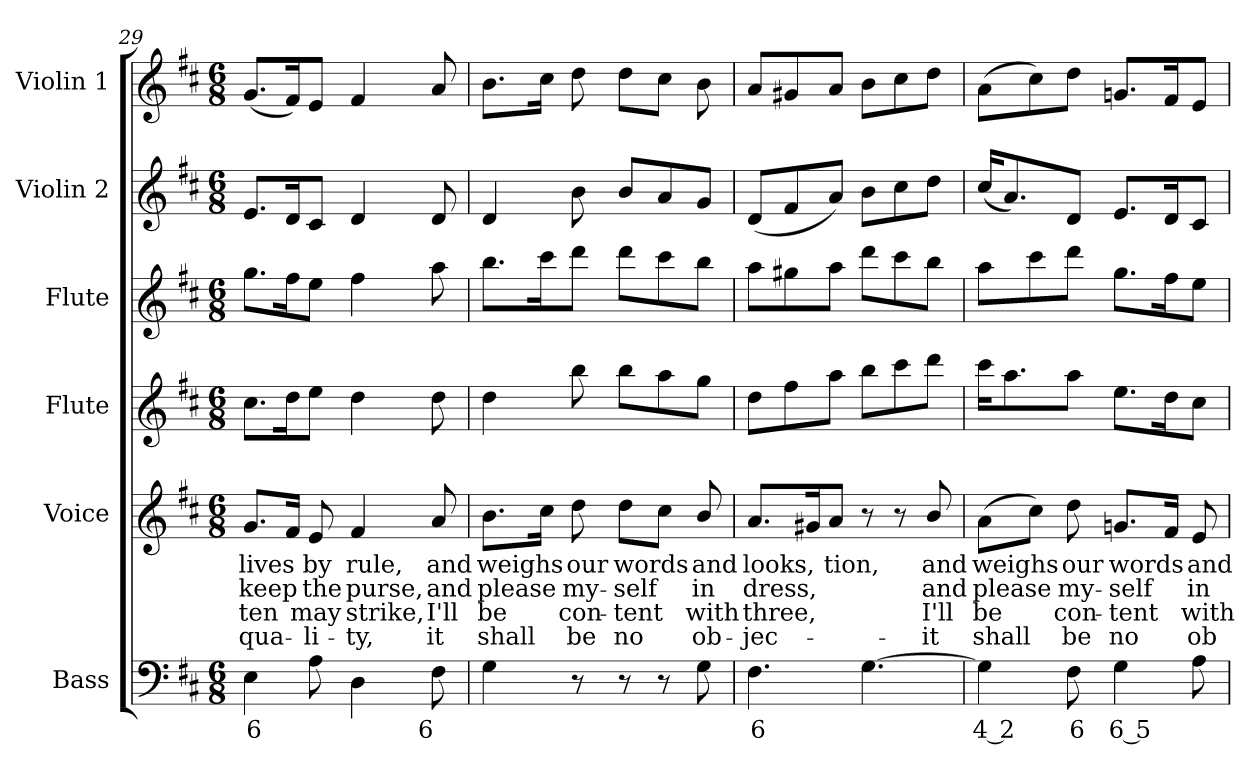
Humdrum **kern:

**kern	**text	**kern	**text	**text	**text	**text	**kern	**kern	**kern	**kern
*part6	*part6	*part5	*part5	*part5	*part5	*part5	*part4	*part3	*part2	*part1
*staff6	*staff6	*staff5	*staff5	*staff5	*staff5	*staff5	*staff4	*staff3	*staff2	*staff1
*I"Bass	*	*I"Voice	*	*	*	*	*I"Flute	*I"Flute	*I"Violin 2	*I"Violin 1
*	*	*I'V.	*	*	*	*	*I'Fl.	*I'Fl.	*I'Vln. 2	*I'Vln. 1
!!LO:PB:g=z
*clefF4	*	*clefG2	*	*	*	*	*clefG2	*clefG2	*clefG2	*clefG2
*k[f#c#]	*	*k[f#c#]	*	*	*	*	*k[f#c#]	*k[f#c#]	*k[f#c#]	*k[f#c#]
*D:	*	*D:	*	*	*	*	*D:	*D:	*D:	*D:
*M6/8	*	*M6/8	*	*	*	*	*M6/8	*M6/8	*M6/8	*M6/8
=29	=29	=29	=29	=29	=29	=29	=29	=29	=29	=29
!	!LO:LY:b:color=#000000	!	!	!	!	!	!	!	!	!
!	!	!	!LO:LY:b:color=#000000	!LO:LY:b:color=#000000	!LO:LY:b:color=#000000	!LO:LY:b:color=#000000	!	!	!	!
4Ei\	6	8.gi/L	lives	keep	ten	qua-	8.cc#i\L	8.ggi\L	8.ei/L	(8.gi/L
.	.	16f#i/Jk	.	.	.	.	16ddi\k	16ff#i\k	16di/k	16f#i/k)
!	!	!	!LO:LY:b:color=#000000	!LO:LY:b:color=#000000	!LO:LY:b:color=#000000	!LO:LY:b:color=#000000	!	!	!	!
8Ai\	.	8ei/	by	the	may	-li-	8eei\J	8eei\J	8c#i/J	8ei/J
!	!	!	!LO:LY:b:color=#000000	!LO:LY:b:color=#000000	!LO:LY:b:color=#000000	!LO:LY:b:color=#000000	!	!	!	!
4Di\	.	4f#i/	rule,	purse,	strike,	-ty,	4ddi\	4ff#i\	4di/	4f#i/
!	!LO:LY:b:color=#000000	!	!	!	!	!	!	!	!	!
!	!	!	!LO:LY:b:color=#000000	!LO:LY:b:color=#000000	!LO:LY:b:color=#000000	!LO:LY:b:color=#000000	!	!	!	!
8F#i\	6	8ai/	and	and	I'll	it	8ddi\	8aai\	8di/	8ai/
=30	=30	=30	=30	=30	=30	=30	=30	=30	=30	=30
!	!	!	!LO:LY:b:color=#000000	!LO:LY:b:color=#000000	!LO:LY:b:color=#000000	!LO:LY:b:color=#000000	!	!	!	!
4Gi\	.	8.bi\L	weighs	please	be	shall	4ddi\	8.bbi\L	4di/	8.bi\L
.	.	16cc#i\Jk	.	.	.	.	.	16ccc#i\k	.	16cc#i\Jk
!	!	!	!LO:LY:b:color=#000000	!LO:LY:b:color=#000000	!LO:LY:b:color=#000000	!LO:LY:b:color=#000000	!	!	!	!
8r	.	8ddi\	our	my-	con-	be	8bbi\	8dddi\J	8bi\	8ddi\
!	!	!	!LO:LY:b:color=#000000	!LO:LY:b:color=#000000	!LO:LY:b:color=#000000	!LO:LY:b:color=#000000	!	!	!	!
8r	.	8ddi\L	words	-self	-tent	no	8bbi\L	8dddi\L	8bi/L	8ddi\L
8r	.	8cc#i\J	.	.	.	.	8aai\	8ccc#i\	8ai/	8cc#i\J
!	!	!	!LO:LY:b:color=#000000	!LO:LY:b:color=#000000	!LO:LY:b:color=#000000	!LO:LY:b:color=#000000	!	!	!	!
8Gi\	.	8bi/	and	in	with	ob-	8ggi\J	8bbi\J	8gi/J	8bi\
=31	=31	=31	=31	=31	=31	=31	=31	=31	=31	=31
!	!LO:LY:b:color=#000000	!	!	!	!	!	!	!	!	!
!	!	!	!LO:LY:b:color=#000000	!LO:LY:b:color=#000000	!LO:LY:b:color=#000000	!LO:LY:b:color=#000000	!	!	!	!
4.F#i\	6	8.ai/L	looks,	dress,	three,	-jec-	8ddi\L	8aai\L	(8di/L	8ai/L
.	.	.	.	.	.	.	8ff#i\	8gg#Xi\	8f#i/	8g#Xi/
.	.	16g#Xi/k	.	.	.	.	.	.	.	.
!	!	!	!LO:LY:b:color=#000000	!	!	!	!	!	!	!
.	.	8ai/J	-tion,	.	.	.	8aai\J	8aai\J	8ai/J)	8ai/J
[4.Gi\	.	8r	.	.	.	.	8bbi\L	8dddi\L	8bi\L	8bi\L
.	.	8r	.	.	.	.	8ccc#i\	8ccc#i\	8cc#i\	8cc#i\
!	!	!	!LO:LY:b:color=#000000	!LO:LY:b:color=#000000	!LO:LY:b:color=#000000	!LO:LY:b:color=#000000	!	!	!	!
.	.	8bi/	and	and	I'll	it	8dddi\J	8bbi\J	8ddi\J	8ddi\J
=32	=32	=32	=32	=32	=32	=32	=32	=32	=32	=32
!	!LO:LY:b:color=#000000	!	!	!	!	!	!	!	!	!
!	!	!	!LO:LY:b:color=#000000	!LO:LY:b:color=#000000	!LO:LY:b:color=#000000	!LO:LY:b:color=#000000	!	!	!	!
4Gi\]	4 2	(8ai\L	weighs	please	be	shall	16ccc#i\KL	8aai\L	(16cc#i/KL	(8ai\L
.	.	.	.	.	.	.	8.aai\	.	8.ai/)	.
.	.	8cc#i\J)	.	.	.	.	.	8ccc#i\	.	8cc#i\)
!	!LO:LY:b:color=#000000	!	!	!	!	!	!	!	!	!
!	!	!	!LO:LY:b:color=#000000	!LO:LY:b:color=#000000	!LO:LY:b:color=#000000	!LO:LY:b:color=#000000	!	!	!	!
8F#i\	6	8ddi\	our	my-	con-	be	8aai\J	8dddi\J	8di/J	8ddi\J
!	!LO:LY:b:color=#000000	!	!	!	!	!	!	!	!	!
!	!	!	!LO:LY:b:color=#000000	!LO:LY:b:color=#000000	!LO:LY:b:color=#000000	!LO:LY:b:color=#000000	!	!	!	!
4Gi\	6 5	8.gni/L	words	-self	-tent	no	8.eei\L	8.ggi\L	8.ei/L	8.gni/L
.	.	16f#i/Jk	.	.	.	.	16ddi\k	16ff#i\k	16di/k	16f#i/k
!	!	!	!LO:LY:b:color=#000000	!LO:LY:b:color=#000000	!LO:LY:b:color=#000000	!LO:LY:b:color=#000000	!	!	!	!
8Ai\	.	8ei/	and	in	with	ob-	8cc#i\J	8eei\J	8c#i/J	8ei/J
=	=	=	=	=	=	=	=	=	=	=
*-	*-	*-	*-	*-	*-	*-	*-	*-	*-	*-
